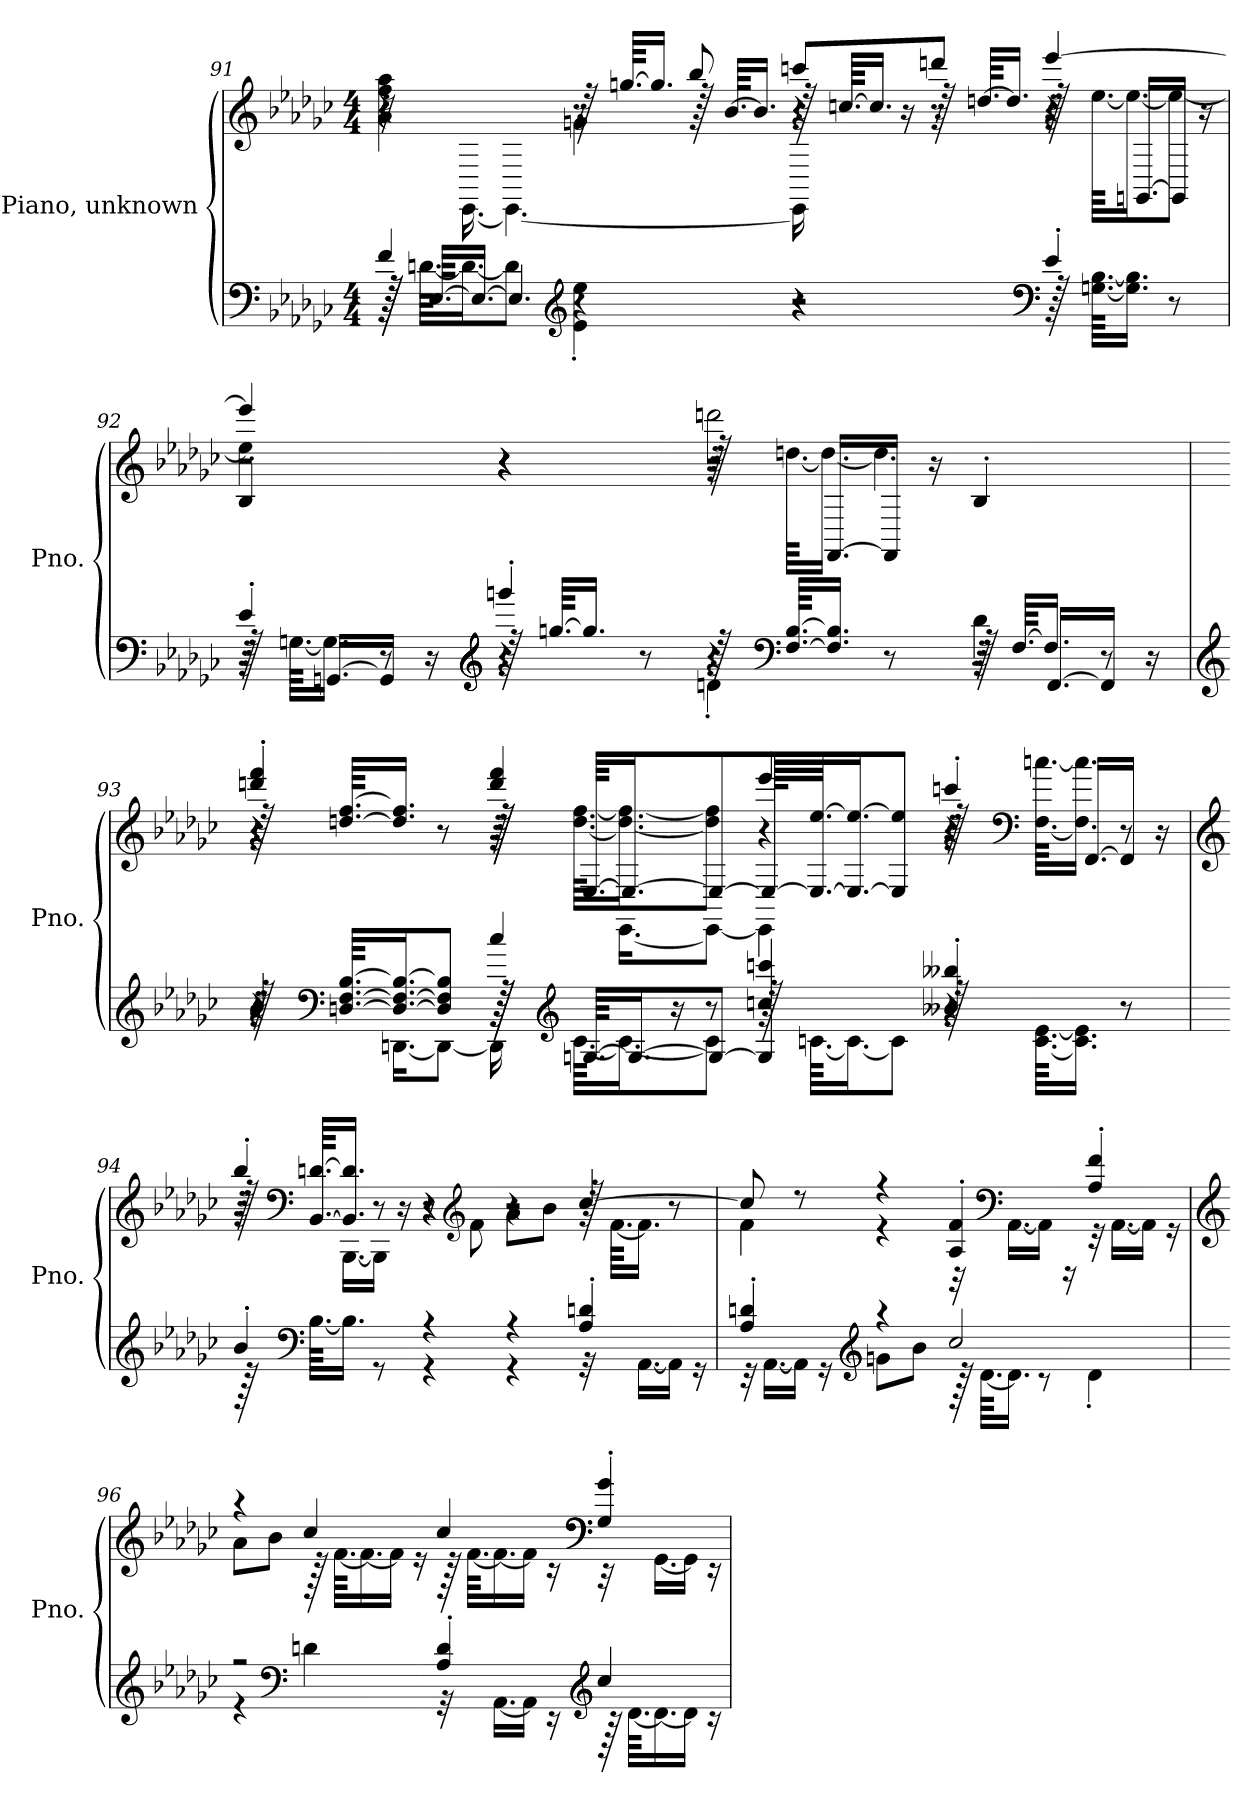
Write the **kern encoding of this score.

**kern	**kern
*part1	*part1
*staff2	*staff1
*I"Piano, unknown	*
*I'Pno.	*
!!LO:PB:g=z
*clefF4	*clefG2
*k[b-e-a-d-g-c-]	*k[b-e-a-d-g-c-]
*M4/4	*M4/4
=91	=91
*^	*^
*	*^	*	*^
*	*	*	*	*	*^
4f/	128r	128r	4r	4a-\ 4ff\ 4aa-\	4r	32r
.	[64.dn\KKLL	[64.E-/KKLL	.	.	.	.
.	16.d\J_	16.E-/JJ_	.	.	.	[16.EE-\
.	8d\J]	4.E-/]	.	.	.	4.EE-\_
*clefG2	*	*	*	*	*	*
4r	4e-\' 4ee-\'	.	8r	4gn\	128r	.
.	.	.	.	.	[64.ggn/KKLL	.
.	.	.	.	.	16.gg/JJ]	.
.	.	.	8bb-/	.	128r	.
.	.	.	.	.	[64.b-/KKLL	.
.	.	.	.	.	16.b-/JJ]	.
4r	4r	2r	8cccn/L	4r	128r	16EE-\]
.	.	.	.	.	[64.ccn/KKLL	.
.	.	.	.	.	16.cc/JJ]	.
.	.	.	.	.	.	16r
.	.	.	8dddn/J	.	128r	8r
.	.	.	.	.	[64.ddn/KKLL	.
.	.	.	.	.	16.dd/JJ]	.
*clefF4	*	*	*	*	*	*
4e-'/	128r	.	[4eee-/	128r	32r	4r
.	[64.Gn\ [64.B-\KKLL	.	.	[64.ee-\KKLL	.	.
.	16.G\] 16.B-\]JJ	.	.	16.ee-\J_	[16.GGn/LL	.
.	8r	.	.	8ee-\J_	16GG/JJ]	.
.	.	.	.	.	16r	.
!!LO:LB:g=z	!!	!!	!!
=92	=92	=92	=92	=92	=92	=92
4e-'/	128r	32r	4eee-/]	4ee-\]	4B-'/	2r
.	[64.Gn\KKLL	.	.	.	.	.
.	16.G\JJ]	[16.GGn/LL	.	.	.	.
.	8r	16GG/JJ]	.	.	.	.
.	.	16r	.	.	.	.
*clefG2	*	*	*	*	*	*
4gggn'/	4r	128r	4r	4r	4r	.
.	.	[64.ggn/KKLL	.	.	.	.
.	.	16.gg/JJ]	.	.	.	.
.	.	8r	.	.	.	.
4r	4dn'\	128r	2r	2dddn\	32r	128r
*clefF4	*	*	*	*	*	*
.	.	[64.F/ [64.B-/KKLL	.	.	.	[64.ddn\KKLL
.	.	16.F/] 16.B-/]JJ	.	.	[16.FF/LL	16.dd\JJ_
.	.	8r	.	.	16FF/JJ]	4.dd\]
.	.	.	.	.	16r	.
128r	4d'\	32r	.	.	4B-'/	.
[64.F/KKLL	.	.	.	.	.	.
16.F/JJ]	.	[16.FF/LL	.	.	.	.
8r	.	16FF/JJ]	.	.	.	.
.	.	16r	.	.	.	.
*v	*v	*v	*	*	*	*
!!LO:LB:g=z	!!	!!	!!
=93	=93	=93	=93	=93
*clefG2	*	*	*	*
*^	*	*	*	*
*	*^	*	*	*	*
*	*	*^	*	*	*	*
4b-/	4r	128r	32r	4dddn/' 4fff/'	4r	128r	4r
*clefF4	*	*	*	*	*	*	*
.	.	[64.Dn/ [64.F/ [64.B-/KKLL	.	.	.	[64.ddn/ [64.ff/KKLL	.
.	.	16.D/_ 16.F/_ 16.B-/_J	[16.DDn\KL	.	.	16.dd/] 16.ff/]JJ	.
.	.	8D/] 8F/] 8B-/]J	8DD\J_	.	.	8r	.
4cc-/	128r	128r	16DD\]	4ddd/ 4fff/	128r	128r	32r
*clefG2	*	*	*	*	*	*	*
.	[64.c-\KKLL	[64.Gn/KKLL	.	.	[64.dd\ [64.ff\KKLL	[64.E-/KKLL	.
.	16.c-\J_	16.G/J_	.	.	16.dd\_ 16.ff\_J	16.E-/J_	[16.EE-\KL
.	.	.	16r	.	.	.	.
.	8c-\J]	8G/J_	8r	.	8dd\] 8ff\]J	8E-/_	8EE-\J_
4ccn/ 4cccn/	128r	4G/]	2r	4eee-/	4r	128E-/KLLL_	4EE-\]
.	[64.cn\KKLL	.	.	.	.	64.E-/_ [64.ee-/JJ	.
.	16.c\J_	.	.	.	.	16.E-/_ 16.ee-/_J	.
.	8c\J]	.	.	.	.	8E-/] 8ee-/]J	.
4b--X/' 4bb--X/'	128r	4r	.	4cccn'/	128r	32r	4r
*	*	*	*	*clefF4	*	*	*
.	[64.c\ [64.e-\KKLL	.	.	.	[64.F\ [64.ccn\KKLL	.	.
.	16.c\] 16.e-\]JJ	.	.	.	16.F\] 16.cc\]JJ	[16.FF/LL	.
.	8r	.	.	.	8r	16FF/JJ]	.
.	.	.	.	.	.	16r	.
*v	*v	*v	*v	*	*	*	*
*	*v	*v	*v	*v
!!LO:LB:g=z
=94	=94
*	*clefG2
*^	*^
*	*	*	*^
4b-'/	128r	4bb-'/	32r	128r
*clefF4	*	*clefF4	*	*
.	[64.B-\KKLL	.	.	[64.BB-/ [64.dn/KKLL
.	16.B-\JJ]	.	[16.BBB-\LL	16.BB-/] 16.d/]JJ
.	8r	.	16BBB-\JJ]	8r
.	.	.	16r	.
4r	4r	4r	8r	4r
*	*	*clefG2	*	*
.	.	.	8f\	.
4r	4r	4r	8a-\L	2r
.	.	.	8b-\J	.
4A-/' 4dn/'	32r	[4cc-/	128r	.
.	.	.	[64.f\KKLL	.
.	[16.AA-\LL	.	16.f\JJ]	.
.	16AA-\JJ]	.	8r	.
.	16r	.	.	.
*	*	*	*v	*v
!!LO:LB:g=z
=95	=95	=95	=95
4A-/' 4dn/'	32r	8cc-/]	4f\
.	[16.AA-\LL	.	.
.	16AA-\JJ]	8r	.
.	16r	.	.
*clefG2	*	*	*
4r	8gn\L	4r	4r
.	8b-\J	.	.
2cc-/	128r	4A-/' 4f/'	32r
.	[64.d\KKLL	.	.
*	*	*clefF4	*
.	16.d\JJ]	.	[16.AA-\LL
.	8r	.	16AA-\JJ]
.	.	.	16r
.	4d'\	4A-/' 4f/'	32r
.	.	.	[16.AA-\LL
.	.	.	16AA-\JJ]
.	.	.	16r
!!LO:LB:g=z	!!
=96	=96	=96	=96
*	*	*clefG2	*
2r	4r	4r	8a-\L
.	.	.	8b-\J
*clefF4	*	*	*
.	4dn\	4cc-/	128r
.	.	.	[64.f\KKLL
.	.	.	16.f\_
.	.	.	16f\JJ]
.	.	.	16r
4A-/' 4d/'	32r	4cc-/	128r
.	.	.	[64.f\KKLL
.	[16.AA-\LL	.	16.f\_
.	16AA-\JJ]	.	16f\JJ]
.	16r	.	16r
*clefG2	*	*clefF4	*
4cc-/	128r	4G-/' 4g-/'	32r
.	[64.d\KKLL	.	.
.	16.d\_	.	[16.GG-\LL
.	16d\JJ]	.	16GG-\JJ]
.	16r	.	16r
*v	*v	*	*
*	*v	*v
=	=
*-	*-
